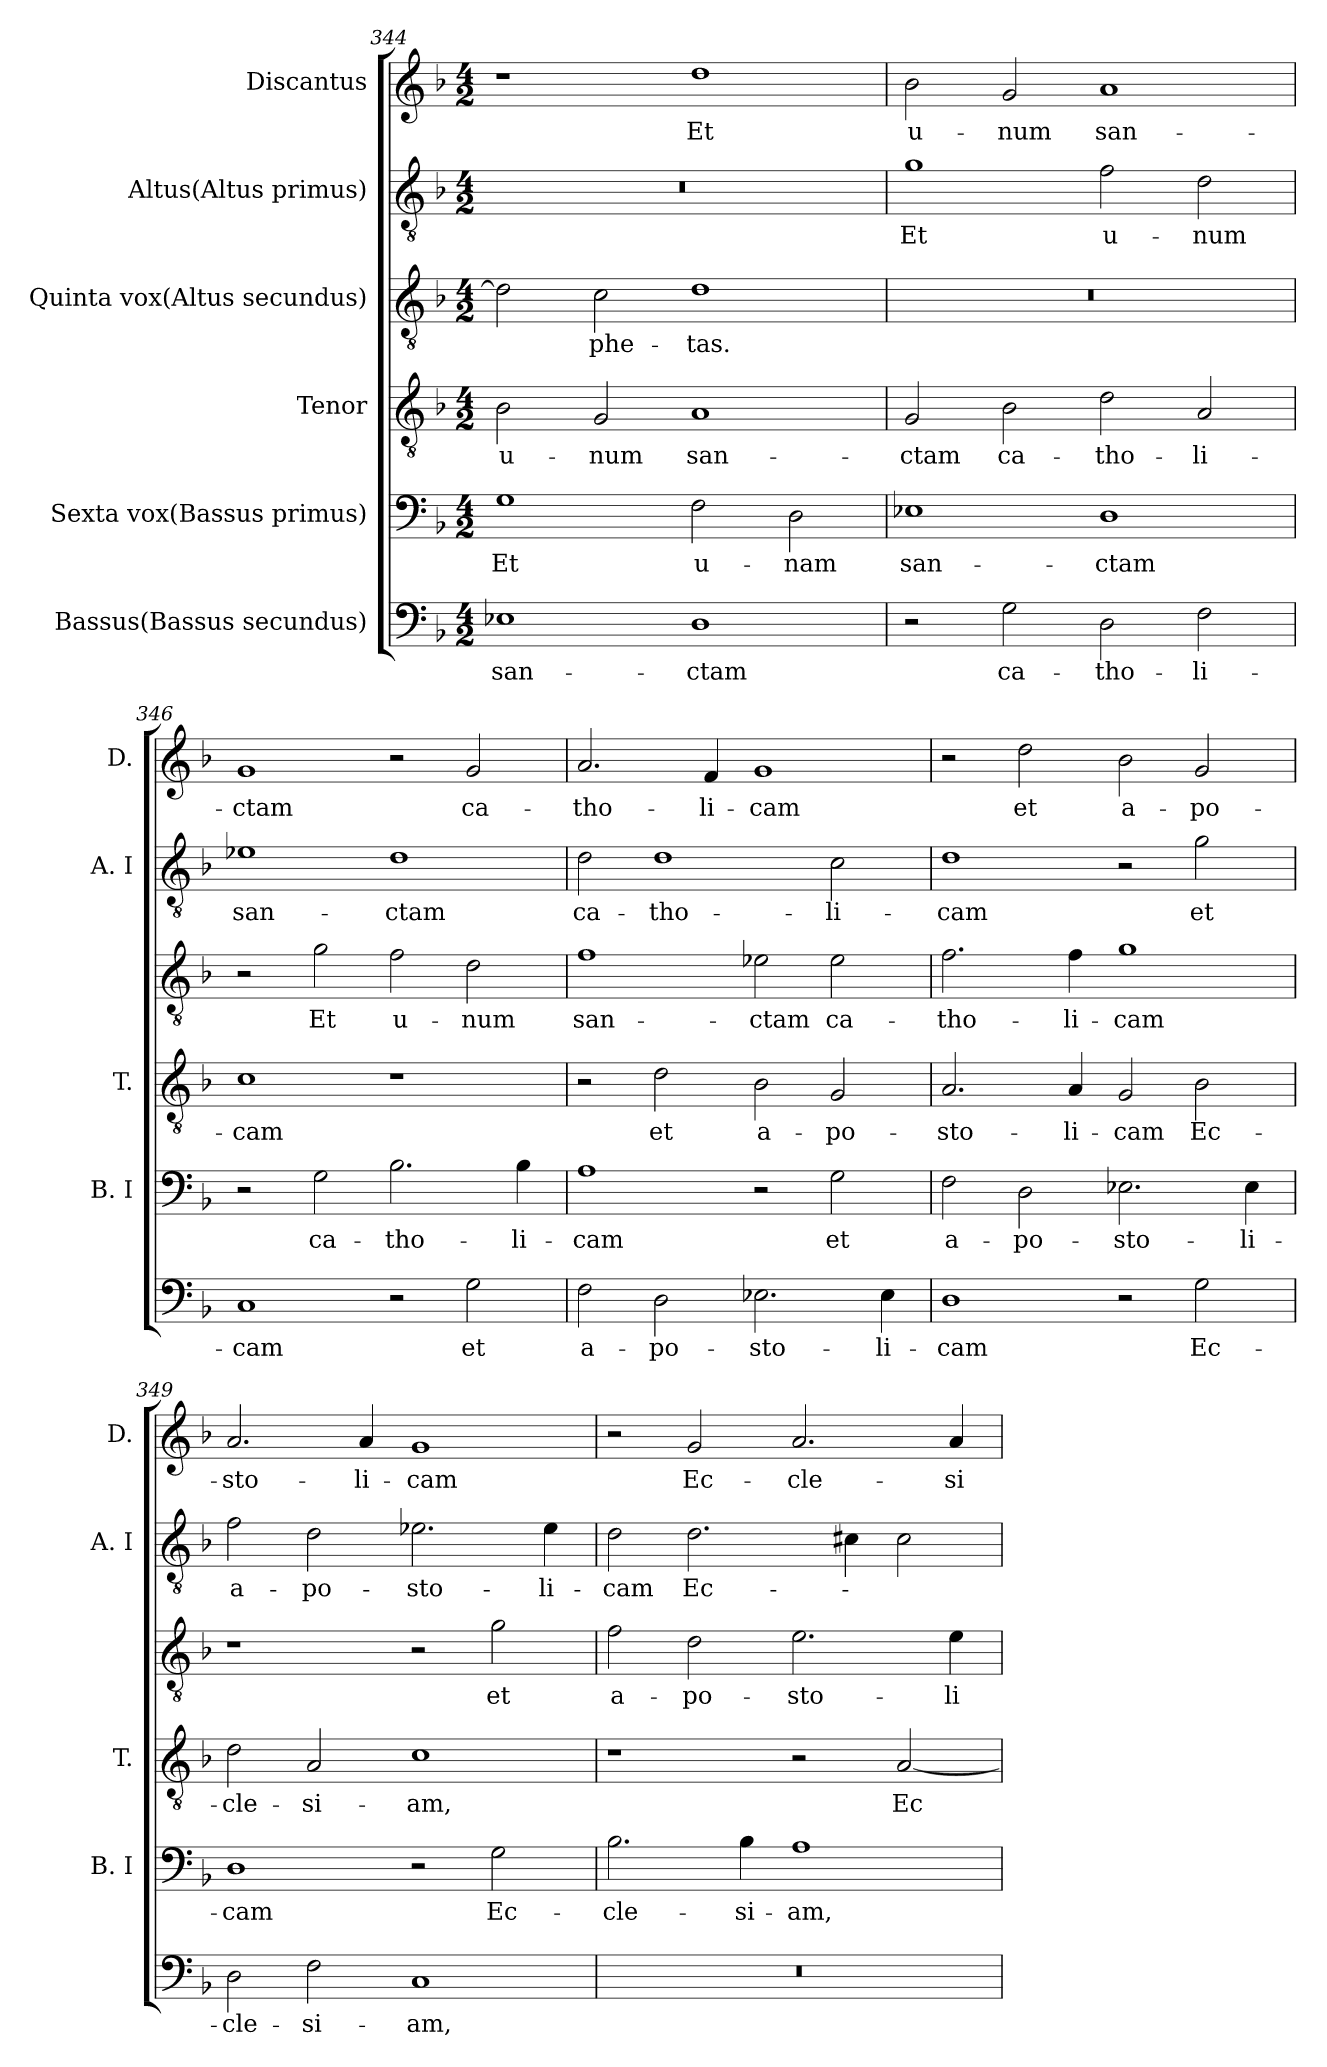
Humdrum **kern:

**kern	**text	**kern	**text	**kern	**text	**kern	**text	**kern	**text	**kern	**text
*part6	*part6	*part5	*part5	*part4	*part4	*part3	*part3	*part2	*part2	*part1	*part1
*staff6	*staff6	*staff5	*staff5	*staff4	*staff4	*staff3	*staff3	*staff2	*staff2	*staff1	*staff1
*I"Bassus(Bassus secundus)	*	*I"Sexta vox(Bassus primus)	*	*I"Tenor	*	*I"Quinta vox(Altus secundus)	*	*I"Altus(Altus primus)	*	*I"Discantus	*
*	*	*I'B. I	*	*I'T.	*	*	*	*I'A. I	*	*I'D.	*
*clefF4	*	*clefF4	*	*clefGv2	*	*clefGv2	*	*clefGv2	*	*clefG2	*
*	*	*	*	*ITrd7c12	*	*ITrd7c12	*	*ITrd7c12	*	*	*
*k[b-]	*	*k[b-]	*	*k[b-]	*	*k[b-]	*	*k[b-]	*	*k[b-]	*
*d:	*	*d:	*	*d:	*	*d:	*	*d:	*	*d:	*
*M4/2	*	*M4/2	*	*M4/2	*	*M4/2	*	*M4/2	*	*M4/2	*
=344	=344	=344	=344	=344	=344	=344	=344	=344	=344	=344	=344
!	!LO:LY:b	!	!LO:LY:b	!	!LO:LY:b	!	!	!LO:N:vis=1	!	!	!
1E-X	san-	1G	Et	2BB-\	u-	2D\]	.	0r	.	1r	.
!	!	!	!	!	!LO:LY:b	!	!LO:LY:b	!	!	!	!
.	.	.	.	2GG/	-num	2C\	-phe-	.	.	.	.
!	!LO:LY:b	!	!LO:LY:b	!	!LO:LY:b	!	!LO:LY:b	!	!	!	!LO:LY:b
1D	-ctam	2F\	u-	1AA	san-	1D	-tas.	.	.	1dd	Et
!	!	!	!LO:LY:b	!	!	!	!	!	!	!	!
.	.	2D\	-nam	.	.	.	.	.	.	.	.
=345	=345	=345	=345	=345	=345	=345	=345	=345	=345	=345	=345
!	!	!	!LO:LY:b	!	!LO:LY:b	!LO:N:vis=1	!	!	!LO:LY:b	!	!LO:LY:b
2r	.	1E-X	san-	2GG/	-ctam	0r	.	1G	Et	2b-\	u-
!	!LO:LY:b	!	!	!	!LO:LY:b	!	!	!	!	!	!LO:LY:b
2G\	ca-	.	.	2BB-\	ca-	.	.	.	.	2g/	-num
!	!LO:LY:b	!	!LO:LY:b	!	!LO:LY:b	!	!	!	!LO:LY:b	!	!LO:LY:b
2D\	-tho-	1D	-ctam	2D\	-tho-	.	.	2F\	u-	1a	san-
!	!LO:LY:b	!	!	!	!LO:LY:b	!	!	!	!LO:LY:b	!	!
2F\	-li-	.	.	2AA/	-li-	.	.	2D\	-num	.	.
!!LO:LB:g=z
=346	=346	=346	=346	=346	=346	=346	=346	=346	=346	=346	=346
!	!LO:LY:b	!	!	!	!LO:LY:b	!	!	!	!LO:LY:b	!	!LO:LY:b
1C	-cam	2r	.	1C	-cam	2r	.	1E-X	san-	1g	-ctam
!	!	!	!LO:LY:b	!	!	!	!LO:LY:b	!	!	!	!
.	.	2G\	ca-	.	.	2G\	Et	.	.	.	.
!	!	!	!LO:LY:b	!	!	!	!LO:LY:b	!	!LO:LY:b	!	!
2r	.	2.B-\	-tho-	1r	.	2F\	u-	1D	-ctam	2r	.
!	!LO:LY:b	!	!	!	!	!	!LO:LY:b	!	!	!	!LO:LY:b
2G\	et	.	.	.	.	2D\	-num	.	.	2g/	ca-
!	!	!	!LO:LY:b	!	!	!	!	!	!	!	!
.	.	4B-\	-li-	.	.	.	.	.	.	.	.
=347	=347	=347	=347	=347	=347	=347	=347	=347	=347	=347	=347
!	!LO:LY:b	!	!LO:LY:b	!	!	!	!LO:LY:b	!	!LO:LY:b	!	!LO:LY:b
2F\	a-	1A	-cam	2r	.	1F	san-	2D\	ca-	2.a/	-tho-
!	!LO:LY:b	!	!	!	!LO:LY:b	!	!	!	!LO:LY:b	!	!
2D\	-po-	.	.	2D\	et	.	.	1D	-tho-	.	.
!	!	!	!	!	!	!	!	!	!	!	!LO:LY:b
.	.	.	.	.	.	.	.	.	.	4f/	-li-
!	!LO:LY:b	!	!	!	!LO:LY:b	!	!LO:LY:b	!	!	!	!LO:LY:b
2.E-X\	-sto-	2r	.	2BB-\	a-	2E-X\	-ctam	.	.	1g	-cam
!	!	!	!LO:LY:b	!	!LO:LY:b	!	!LO:LY:b	!	!LO:LY:b	!	!
.	.	2G\	et	2GG/	-po-	2E-\	ca-	2C\	-li-	.	.
!	!LO:LY:b	!	!	!	!	!	!	!	!	!	!
4E-\	-li-	.	.	.	.	.	.	.	.	.	.
=348	=348	=348	=348	=348	=348	=348	=348	=348	=348	=348	=348
!	!LO:LY:b	!	!LO:LY:b	!	!LO:LY:b	!	!LO:LY:b	!	!LO:LY:b	!	!
1D	-cam	2F\	a-	2.AA/	-sto-	2.F\	-tho-	1D	-cam	2r	.
!	!	!	!LO:LY:b	!	!	!	!	!	!	!	!LO:LY:b
.	.	2D\	-po-	.	.	.	.	.	.	2dd\	et
!	!	!	!	!	!LO:LY:b	!	!LO:LY:b	!	!	!	!
.	.	.	.	4AA/	-li-	4F\	-li-	.	.	.	.
!	!	!	!LO:LY:b	!	!LO:LY:b	!	!LO:LY:b	!	!	!	!LO:LY:b
2r	.	2.E-X\	-sto-	2GG/	-cam	1G	-cam	2r	.	2b-\	a-
!	!LO:LY:b	!	!	!	!LO:LY:b	!	!	!	!LO:LY:b	!	!LO:LY:b
2G\	Ec-	.	.	2BB-\	Ec-	.	.	2G\	et	2g/	-po-
!	!	!	!LO:LY:b	!	!	!	!	!	!	!	!
.	.	4E-\	-li-	.	.	.	.	.	.	.	.
=349	=349	=349	=349	=349	=349	=349	=349	=349	=349	=349	=349
!	!LO:LY:b	!	!LO:LY:b	!	!LO:LY:b	!	!	!	!LO:LY:b	!	!LO:LY:b
2D\	-cle-	1D	-cam	2D\	-cle-	1r	.	2F\	a-	2.a/	-sto-
!	!LO:LY:b	!	!	!	!LO:LY:b	!	!	!	!LO:LY:b	!	!
2F\	-si-	.	.	2AA/	-si-	.	.	2D\	-po-	.	.
!	!	!	!	!	!	!	!	!	!	!	!LO:LY:b
.	.	.	.	.	.	.	.	.	.	4a/	-li-
!	!LO:LY:b	!	!	!	!LO:LY:b	!	!	!	!LO:LY:b	!	!LO:LY:b
1C	-am,	2r	.	1C	-am,	2r	.	2.E-X\	-sto-	1g	-cam
!	!	!	!LO:LY:b	!	!	!	!LO:LY:b	!	!	!	!
.	.	2G\	Ec-	.	.	2G\	et	.	.	.	.
!	!	!	!	!	!	!	!	!	!LO:LY:b	!	!
.	.	.	.	.	.	.	.	4E-\	-li-	.	.
=350	=350	=350	=350	=350	=350	=350	=350	=350	=350	=350	=350
!LO:N:vis=1	!	!	!LO:LY:b	!	!	!	!LO:LY:b	!	!LO:LY:b	!	!
0r	.	2.B-\	-cle-	1r	.	2F\	a-	2D\	-cam	2r	.
!	!	!	!	!	!	!	!LO:LY:b	!	!LO:LY:b	!	!LO:LY:b
.	.	.	.	.	.	2D\	-po-	2.D\	Ec-	2g/	Ec-
!	!	!	!LO:LY:b	!	!	!	!	!	!	!	!
.	.	4B-\	-si-	.	.	.	.	.	.	.	.
!	!	!	!LO:LY:b	!	!	!	!LO:LY:b	!	!	!	!LO:LY:b
.	.	1A	-am,	2r	.	2.E\	-sto-	.	.	2.a/	-cle-
.	.	.	.	.	.	.	.	4C#X\	.	.	.
!	!	!	!	!	!LO:LY:b	!	!	!	!	!	!
.	.	.	.	[<2AA/	Ec-	.	.	2C#\	.	.	.
!	!	!	!	!	!	!	!LO:LY:b	!	!	!	!LO:LY:b
.	.	.	.	.	.	4E\	-li-	.	.	4a/	-si-
=	=	=	=	=	=	=	=	=	=	=	=
*-	*-	*-	*-	*-	*-	*-	*-	*-	*-	*-	*-
